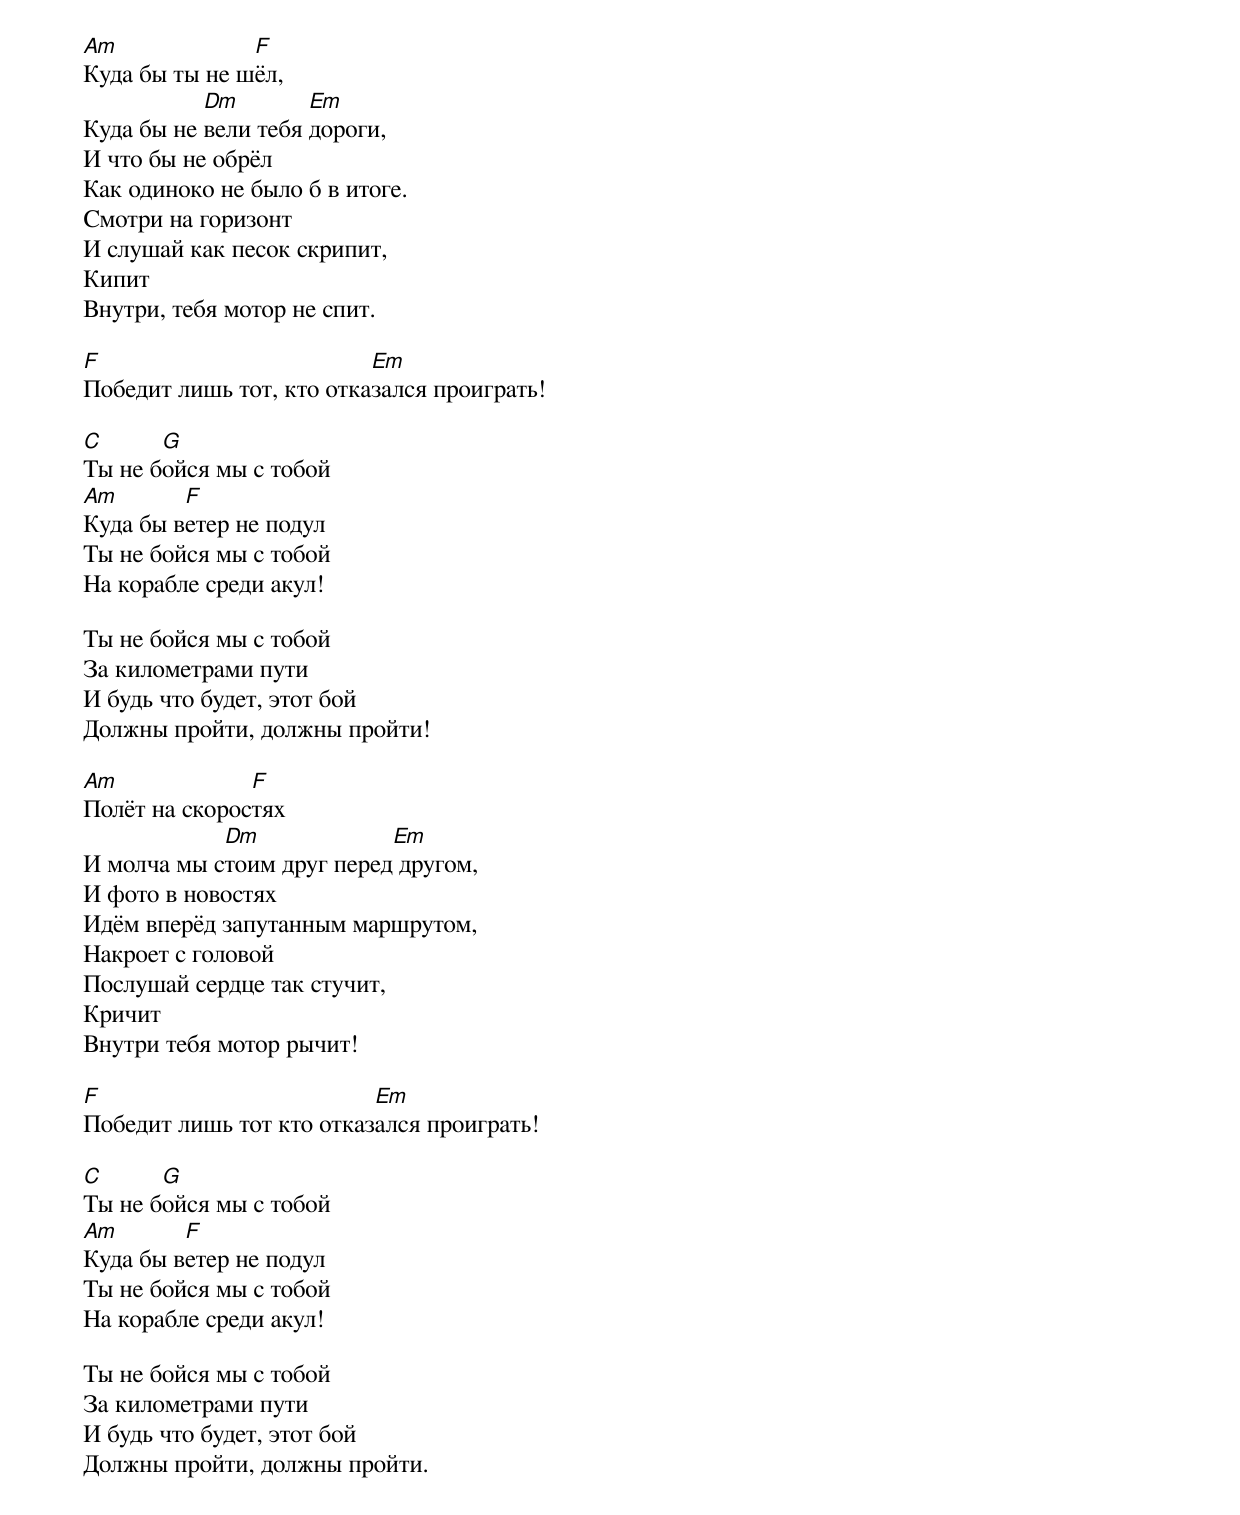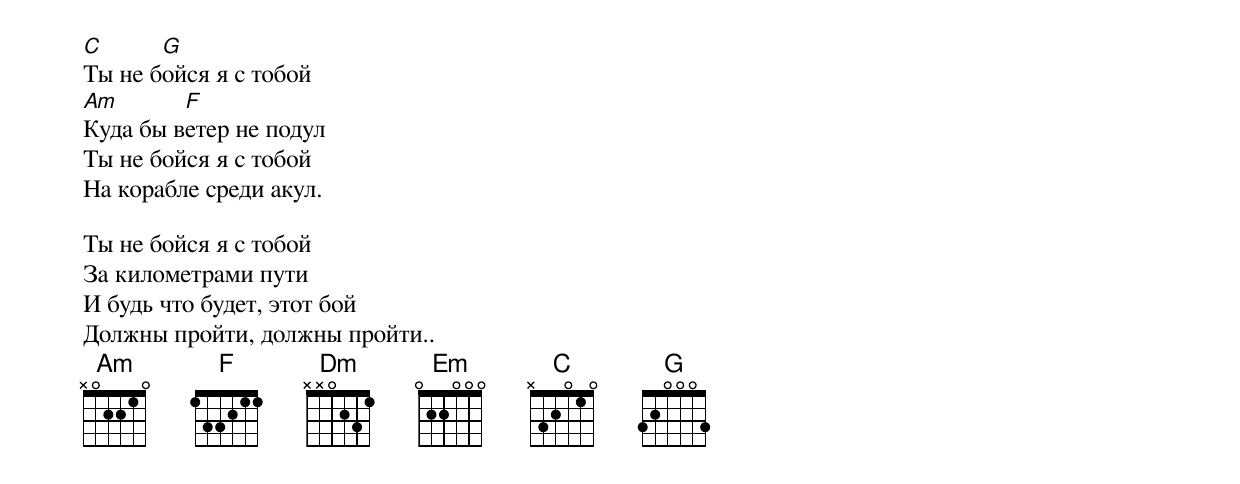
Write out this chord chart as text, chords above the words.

Am             F
Куда бы ты не шёл,
           Dm        Em
Куда бы не вели тебя дороги,
И что бы не обрёл
Как одиноко не было б в итоге.
Смотри на горизонт
И слушай как песок скрипит,
Кипит
Внутри, тебя мотор не спит.

F                         Em
Победит лишь тот, кто отказался проиграть!

C      G
Ты не бойся мы с тобой
Am       F
Куда бы ветер не подул
Ты не бойся мы с тобой
На корабле среди акул!

Ты не бойся мы с тобой
За километрами пути
И будь что будет, этот бой
Должны пройти, должны пройти!

Am             F
Полёт на скоростях
            Dm             Em
И молча мы стоим друг перед другом,
И фото в новостях
Идём вперёд запутанным маршрутом,
Накроет с головой
Послушай сердце так стучит,
Кричит
Внутри тебя мотор рычит!

F                         Em
Победит лишь тот кто отказался проиграть!

C      G
Ты не бойся мы с тобой
Am       F
Куда бы ветер не подул
Ты не бойся мы с тобой
На корабле среди акул!

Ты не бойся мы с тобой
За километрами пути
И будь что будет, этот бой
Должны пройти, должны пройти.

C      G
Ты не бойся я с тобой
Am       F
Куда бы ветер не подул
Ты не бойся я с тобой
На корабле среди акул.

Ты не бойся я с тобой
За километрами пути
И будь что будет, этот бой
Должны пройти, должны пройти..
